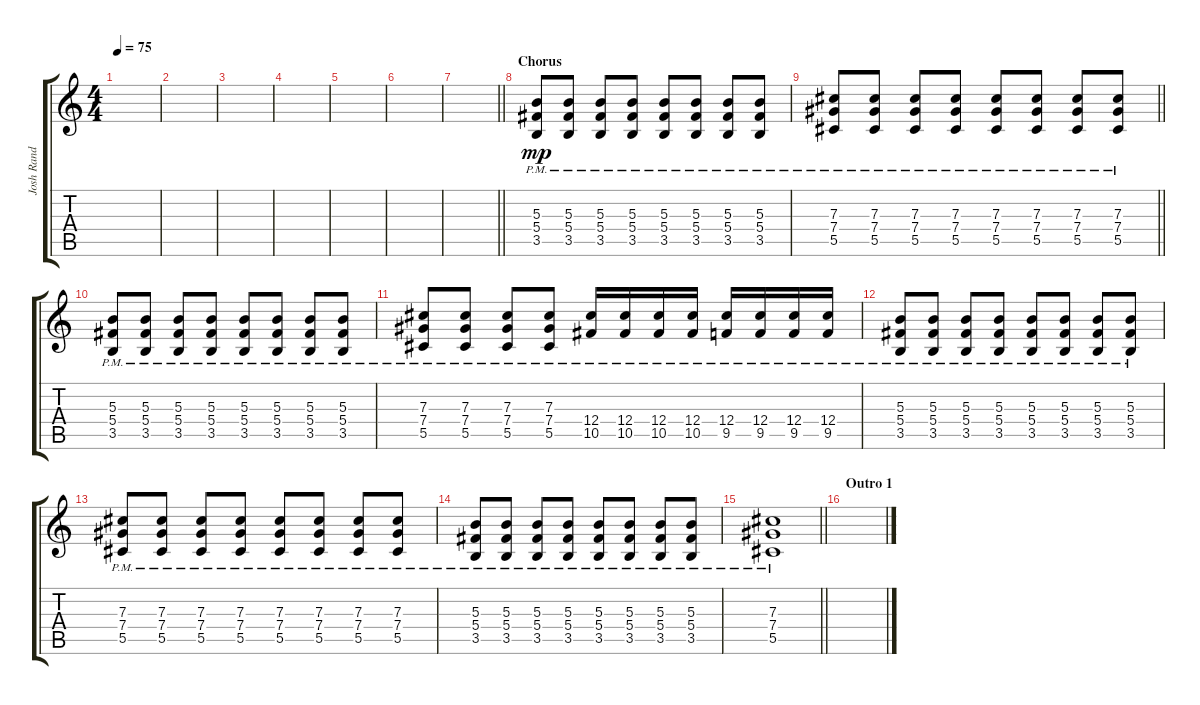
\track ("Josh Rand" "Josh Rand") {instrument acousticguitarsteel}
\staff {score tabs}
\tuning (Eb4 Bb3 Gb3 Db3 Ab2 Db2) {hide}
\ts (4 4)
\tempo 75
\clef g2
\ks c
|
|
|
|
|
|
\barLineRight lightlight
|
\section ("" "Chorus")
(5.3{pm} 5.4{pm} 3.5{pm}).8{dy mp} (5.3{pm} 5.4{pm} 3.5{pm}).8 (5.3{pm} 5.4{pm} 3.5{pm}).8 (5.3{pm} 5.4{pm} 3.5{pm}).8 (5.3{pm} 5.4{pm} 3.5{pm}).8 (5.3{pm} 5.4{pm} 3.5{pm}).8 (5.3{pm} 5.4{pm} 3.5{pm}).8 (5.3{pm} 5.4{pm} 3.5{pm}).8 |
\barLineRight lightlight
(7.3{pm} 7.4{pm} 5.5{pm}).8 (7.3{pm} 7.4{pm} 5.5{pm}).8 (7.3{pm} 7.4{pm} 5.5{pm}).8 (7.3{pm} 7.4{pm} 5.5{pm}).8 (7.3{pm} 7.4{pm} 5.5{pm}).8 (7.3{pm} 7.4{pm} 5.5{pm}).8 (7.3{pm} 7.4{pm} 5.5{pm}).8 (7.3{pm} 7.4{pm} 5.5{pm}).8 |
(5.3{pm} 5.4{pm} 3.5{pm}).8 (5.3{pm} 5.4{pm} 3.5{pm}).8 (5.3{pm} 5.4{pm} 3.5{pm}).8 (5.3{pm} 5.4{pm} 3.5{pm}).8 (5.3{pm} 5.4{pm} 3.5{pm}).8 (5.3{pm} 5.4{pm} 3.5{pm}).8 (5.3{pm} 5.4{pm} 3.5{pm}).8 (5.3{pm} 5.4{pm} 3.5{pm}).8 |
(7.3{pm} 7.4{pm} 5.5{pm}).8 (7.3{pm} 7.4{pm} 5.5{pm}).8 (7.3{pm} 7.4{pm} 5.5{pm}).8 (7.3{pm} 7.4{pm} 5.5{pm}).8 (12.4{pm} 10.5{pm}).16 (12.4{pm} 10.5{pm}).16 (12.4{pm} 10.5{pm}).16 (12.4{pm} 10.5{pm}).16 (12.4{pm} 9.5{pm}).16 (12.4{pm} 9.5{pm}).16 (12.4{pm} 9.5{pm}).16 (12.4{pm} 9.5{pm}).16 |
(5.3{pm} 5.4{pm} 3.5{pm}).8 (5.3{pm} 5.4{pm} 3.5{pm}).8 (5.3{pm} 5.4{pm} 3.5{pm}).8 (5.3{pm} 5.4{pm} 3.5{pm}).8 (5.3{pm} 5.4{pm} 3.5{pm}).8 (5.3{pm} 5.4{pm} 3.5{pm}).8 (5.3{pm} 5.4{pm} 3.5{pm}).8 (5.3{pm} 5.4{pm} 3.5{pm}).8 |
(7.3{pm} 7.4{pm} 5.5{pm}).8 (7.3{pm} 7.4{pm} 5.5{pm}).8 (7.3{pm} 7.4{pm} 5.5{pm}).8 (7.3{pm} 7.4{pm} 5.5{pm}).8 (7.3{pm} 7.4{pm} 5.5{pm}).8 (7.3{pm} 7.4{pm} 5.5{pm}).8 (7.3{pm} 7.4{pm} 5.5{pm}).8 (7.3{pm} 7.4{pm} 5.5{pm}).8 |
(5.3{pm} 5.4{pm} 3.5{pm}).8 (5.3{pm} 5.4{pm} 3.5{pm}).8 (5.3{pm} 5.4{pm} 3.5{pm}).8 (5.3{pm} 5.4{pm} 3.5{pm}).8 (5.3{pm} 5.4{pm} 3.5{pm}).8 (5.3{pm} 5.4{pm} 3.5{pm}).8 (5.3{pm} 5.4{pm} 3.5{pm}).8 (5.3{pm} 5.4{pm} 3.5{pm}).8 |
\barLineRight lightlight
(7.3{pm} 7.4{pm} 5.5{pm}).1 |
\section ("" "Outro 1")
